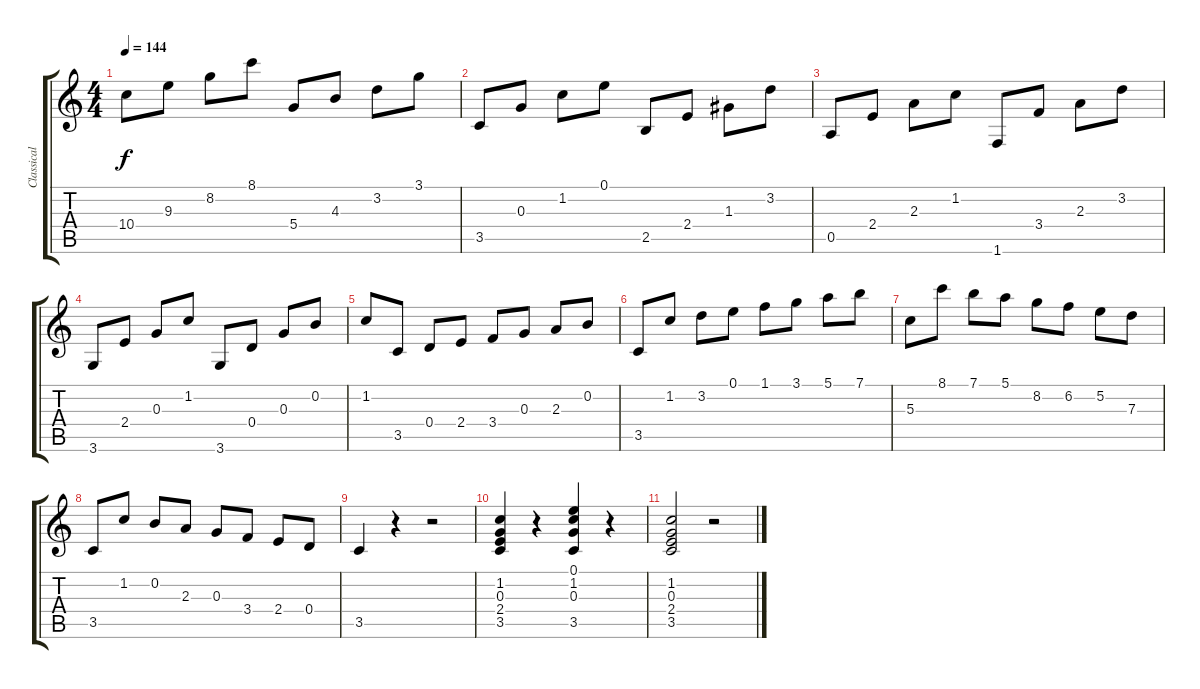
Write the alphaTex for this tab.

\track ("Classical Guitar" "Classical ") {instrument acousticguitarnylon}
\staff {score tabs}
\tuning (E4 B3 G3 D3 A2 E2) {hide}
\ts (4 4)
\tempo 144
\clef g2
\ks c
10.4.8{dy f} 9.3.8 8.2.8 8.1.8 5.4.8 4.3.8 3.2.8 3.1.8 |
3.5.8 0.3.8 1.2.8 0.1.8 2.5.8 2.4.8 1.3.8 3.2.8 |
0.5.8 2.4.8 2.3.8 1.2.8 1.6.8 3.4.8 2.3.8 3.2.8 |
3.6.8 2.4.8 0.3.8 1.2.8 3.6.8 0.4.8 0.3.8 0.2.8 |
1.2.8 3.5.8 0.4.8 2.4.8 3.4.8 0.3.8 2.3.8 0.2.8 |
3.5.8 1.2.8 3.2.8 0.1.8 1.1.8 3.1.8 5.1.8 7.1.8 |
5.3.8 8.1.8 7.1.8 5.1.8 8.2.8 6.2.8 5.2.8 7.3.8 |
3.5.8 1.2.8 0.2.8 2.3.8 0.3.8 3.4.8 2.4.8 0.4.8 |
3.5.4 r.4 r.2 |
(1.2 0.3 2.4 3.5).4 r.4 (0.1 1.2 0.3 3.5).4 r.4 |
(1.2 0.3 2.4 3.5).2 r.2
